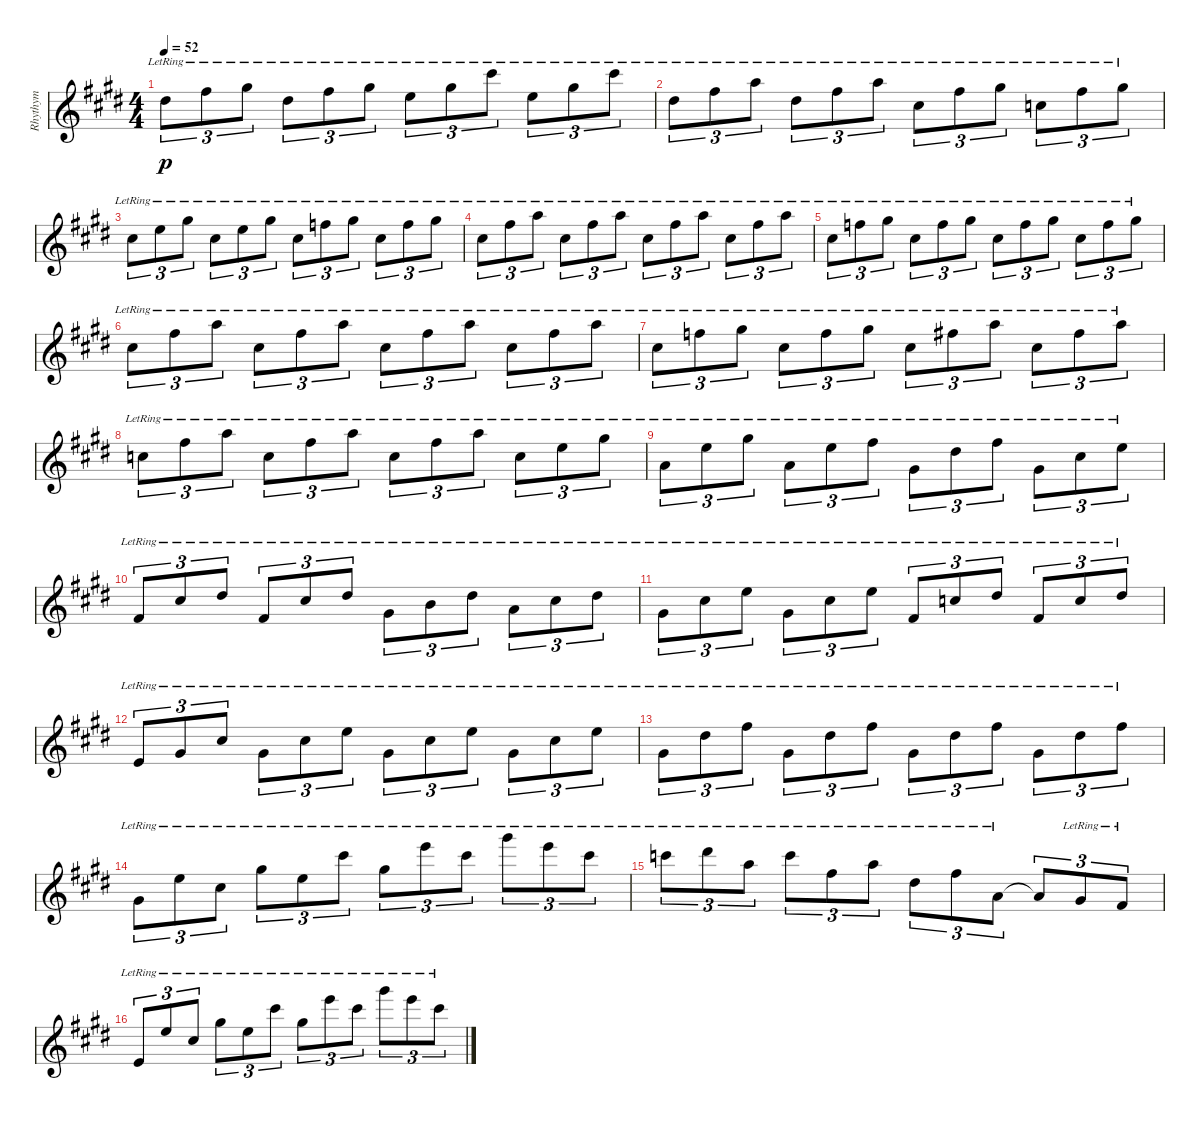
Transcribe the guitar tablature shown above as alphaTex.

\track ("Rhythym" "Rhythym") {instrument acousticguitarnylon}
\staff {score}
\tuning (E4 B3 G3 D3 A2 E2) {hide}
\ts (4 4)
\tempo 52
\clef g2
\ks c#minor
4.2{lr}.8{tu (3 2) dy p} 2.1{lr}.8{tu (3 2)} 4.1{lr}.8{tu (3 2)} 4.2{lr}.8{tu (3 2)} 2.1{lr}.8{tu (3 2)} 4.1{lr}.8{tu (3 2)} 0.1{lr}.8{tu (3 2)} 4.1{lr}.8{tu (3 2)} 9.1{lr}.8{tu (3 2)} 0.1{lr}.8{tu (3 2)} 9.2{lr}.8{tu (3 2)} 9.1{lr}.8{tu (3 2)} |
8.3{lr}.8{tu (3 2)} 7.2{lr}.8{tu (3 2)} 5.1{lr}.8{tu (3 2)} 4.2{lr}.8{tu (3 2)} 2.1{lr}.8{tu (3 2)} 5.1{lr}.8{tu (3 2)} 2.2{lr}.8{tu (3 2)} 2.1{lr}.8{tu (3 2)} 4.1{lr}.8{tu (3 2)} 1.2{lr}.8{tu (3 2)} 2.1{lr}.8{tu (3 2)} 4.1{lr}.8{tu (3 2)} |
2.2{lr}.8{tu (3 2)} 0.1{lr}.8{tu (3 2)} 4.1{lr}.8{tu (3 2)} 2.2{lr}.8{tu (3 2)} 0.1{lr}.8{tu (3 2)} 4.1{lr}.8{tu (3 2)} 2.2{lr}.8{tu (3 2)} 1.1{lr}.8{tu (3 2)} 4.1{lr}.8{tu (3 2)} 2.2{lr}.8{tu (3 2)} 1.1{lr}.8{tu (3 2)} 4.1{lr}.8{tu (3 2)} |
2.2{lr}.8{tu (3 2)} 2.1{lr}.8{tu (3 2)} 5.1{lr}.8{tu (3 2)} 2.2{lr}.8{tu (3 2)} 2.1{lr}.8{tu (3 2)} 5.1{lr}.8{tu (3 2)} 2.2{lr}.8{tu (3 2)} 2.1{lr}.8{tu (3 2)} 5.1{lr}.8{tu (3 2)} 2.2{lr}.8{tu (3 2)} 2.1{lr}.8{tu (3 2)} 5.1{lr}.8{tu (3 2)} |
2.2{lr}.8{tu (3 2)} 1.1{lr}.8{tu (3 2)} 4.1{lr}.8{tu (3 2)} 2.2{lr}.8{tu (3 2)} 1.1{lr}.8{tu (3 2)} 4.1{lr}.8{tu (3 2)} 2.2{lr}.8{tu (3 2)} 1.1{lr}.8{tu (3 2)} 4.1{lr}.8{tu (3 2)} 2.2{lr}.8{tu (3 2)} 1.1{lr}.8{tu (3 2)} 4.1{lr}.8{tu (3 2)} |
2.2{lr}.8{tu (3 2)} 2.1{lr}.8{tu (3 2)} 5.1{lr}.8{tu (3 2)} 2.2{lr}.8{tu (3 2)} 2.1{lr}.8{tu (3 2)} 5.1{lr}.8{tu (3 2)} 2.2{lr}.8{tu (3 2)} 2.1{lr}.8{tu (3 2)} 5.1{lr}.8{tu (3 2)} 2.2{lr}.8{tu (3 2)} 2.1{lr}.8{tu (3 2)} 5.1{lr}.8{tu (3 2)} |
2.2{lr}.8{tu (3 2)} 1.1{lr}.8{tu (3 2)} 4.1{lr}.8{tu (3 2)} 2.2{lr}.8{tu (3 2)} 1.1{lr}.8{tu (3 2)} 4.1{lr}.8{tu (3 2)} 2.2{lr}.8{tu (3 2)} 2.1{lr}.8{tu (3 2)} 5.1{lr}.8{tu (3 2)} 2.2{lr}.8{tu (3 2)} 2.1{lr}.8{tu (3 2)} 5.1{lr}.8{tu (3 2)} |
5.3{lr}.8{tu (3 2)} 2.1{lr}.8{tu (3 2)} 5.1{lr}.8{tu (3 2)} 5.3{lr}.8{tu (3 2)} 2.1{lr}.8{tu (3 2)} 5.1{lr}.8{tu (3 2)} 5.3{lr}.8{tu (3 2)} 2.1{lr}.8{tu (3 2)} 5.1{lr}.8{tu (3 2)} 5.3{lr}.8{tu (3 2)} 5.2{lr}.8{tu (3 2)} 4.1{lr}.8{tu (3 2)} |
2.3{lr}.8{tu (3 2)} 0.1{lr}.8{tu (3 2)} 4.1{lr}.8{tu (3 2)} 2.3{lr}.8{tu (3 2)} 0.1{lr}.8{tu (3 2)} 2.1{lr}.8{tu (3 2)} 1.3{lr}.8{tu (3 2)} 4.2{lr}.8{tu (3 2)} 2.1{lr}.8{tu (3 2)} 1.3{lr}.8{tu (3 2)} 2.2{lr}.8{tu (3 2)} 0.1{lr}.8{tu (3 2)} |
4.4{lr}.8{tu (3 2)} 2.2{lr}.8{tu (3 2)} 4.2{lr}.8{tu (3 2)} 4.4{lr}.8{tu (3 2)} 2.2{lr}.8{tu (3 2)} 4.2{lr}.8{tu (3 2)} 1.3{lr}.8{tu (3 2)} 0.2{lr}.8{tu (3 2)} 4.2{lr}.8{tu (3 2)} 2.3{lr}.8{tu (3 2)} 2.2{lr}.8{tu (3 2)} 4.2{lr}.8{tu (3 2)} |
1.3{lr}.8{tu (3 2)} 2.2{lr}.8{tu (3 2)} 0.1{lr}.8{tu (3 2)} 1.3{lr}.8{tu (3 2)} 2.2{lr}.8{tu (3 2)} 0.1{lr}.8{tu (3 2)} 4.4{lr}.8{tu (3 2)} 5.3{lr}.8{tu (3 2)} 4.2{lr}.8{tu (3 2)} 4.4{lr}.8{tu (3 2)} 5.3{lr}.8{tu (3 2)} 4.2{lr}.8{tu (3 2)} |
2.4{lr}.8{tu (3 2)} 1.3{lr}.8{tu (3 2)} 2.2{lr}.8{tu (3 2)} 1.3{lr}.8{tu (3 2)} 2.2{lr}.8{tu (3 2)} 0.1{lr}.8{tu (3 2)} 1.3{lr}.8{tu (3 2)} 2.2{lr}.8{tu (3 2)} 0.1{lr}.8{tu (3 2)} 1.3{lr}.8{tu (3 2)} 2.2{lr}.8{tu (3 2)} 0.1{lr}.8{tu (3 2)} |
1.3{lr}.8{tu (3 2)} 4.2{lr}.8{tu (3 2)} 2.1{lr}.8{tu (3 2)} 1.3{lr}.8{tu (3 2)} 4.2{lr}.8{tu (3 2)} 2.1{lr}.8{tu (3 2)} 1.3{lr}.8{tu (3 2)} 4.2{lr}.8{tu (3 2)} 2.1{lr}.8{tu (3 2)} 1.3{lr}.8{tu (3 2)} 4.2{lr}.8{tu (3 2)} 2.1{lr}.8{tu (3 2)} |
1.3{lr}.8{tu (3 2)} 0.1{lr}.8{tu (3 2)} 2.2{lr}.8{tu (3 2)} 4.1{lr}.8{tu (3 2)} 0.1{lr}.8{tu (3 2)} 9.1{lr}.8{tu (3 2)} 9.2{lr}.8{tu (3 2)} 12.1{lr}.8{tu (3 2)} 9.1{lr}.8{tu (3 2)} 16.1{lr}.8{tu (3 2)} 12.1{lr}.8{tu (3 2)} 14.2{lr}.8{tu (3 2)} |
13.2{lr}.8{tu (3 2)} 11.1{lr}.8{tu (3 2)} 10.2{lr}.8{tu (3 2)} 8.1{lr}.8{tu (3 2)} 7.2{lr}.8{tu (3 2)} 5.1{lr}.8{tu (3 2)} 4.2{lr}.8{tu (3 2)} 2.1{lr}.8{tu (3 2)} 2.3{lr}.8{tu (3 2)} 2.3{t}.8{tu (3 2)} 1.3{lr}.8{tu (3 2)} 4.4{lr}.8{tu (3 2)} |
2.4{lr}.8{tu (3 2)} 0.1{lr}.8{tu (3 2)} 2.2{lr}.8{tu (3 2)} 4.1{lr}.8{tu (3 2)} 0.1{lr}.8{tu (3 2)} 9.1{lr}.8{tu (3 2)} 9.2{lr}.8{tu (3 2)} 12.1{lr}.8{tu (3 2)} 9.1{lr}.8{tu (3 2)} 16.1{lr}.8{tu (3 2)} 12.1{lr}.8{tu (3 2)} 14.2{lr}.8{tu (3 2)}
